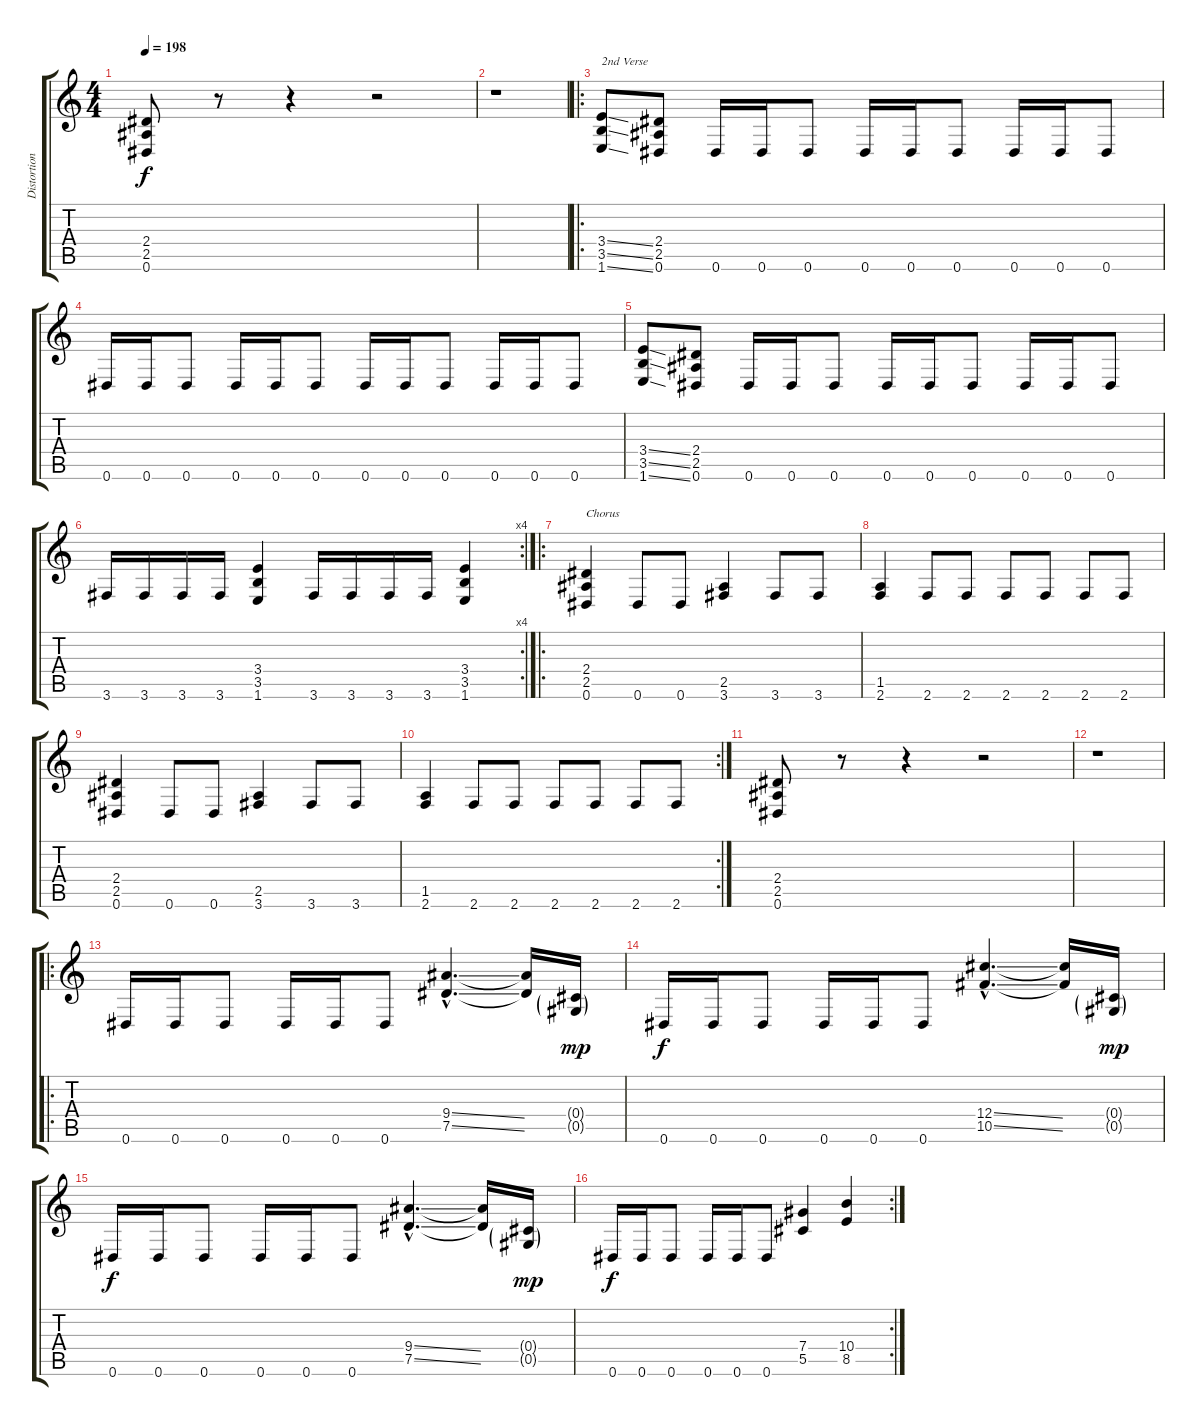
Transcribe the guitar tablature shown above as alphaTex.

\track ("Distortion Guitar I" "Distortion") {instrument distortionguitar}
\staff {score tabs}
\tuning (Eb4 Bb3 Gb3 Db3 Ab2 Eb2) {hide}
\ts (4 4)
\tempo 198
\clef g2
\ks c
(2.4 2.5 0.6).8{dy f} r.8 r.4 r.2 |
r.1 |
\ro
(3.4{ss} 3.5{ss} 1.6{ss}).8{txt "2nd Verse"} (2.4 2.5 0.6).8 0.6.16 0.6.16 0.6.8 0.6.16 0.6.16 0.6.8 0.6.16 0.6.16 0.6.8 |
0.6.16 0.6.16 0.6.8 0.6.16 0.6.16 0.6.8 0.6.16 0.6.16 0.6.8 0.6.16 0.6.16 0.6.8 |
(3.4{ss} 3.5{ss} 1.6{ss}).8 (2.4 2.5 0.6).8 0.6.16 0.6.16 0.6.8 0.6.16 0.6.16 0.6.8 0.6.16 0.6.16 0.6.8 |
\rc 4
3.6.16 3.6.16 3.6.16 3.6.16 (3.4 3.5 1.6).4 3.6.16 3.6.16 3.6.16 3.6.16 (3.4 3.5 1.6).4 |
\ro
(2.4 2.5 0.6).4{txt "Chorus"} 0.6.8 0.6.8 (2.5 3.6).4 3.6.8 3.6.8 |
(1.5 2.6).4 2.6.8 2.6.8 2.6.8 2.6.8 2.6.8 2.6.8 |
(2.4 2.5 0.6).4 0.6.8 0.6.8 (2.5 3.6).4 3.6.8 3.6.8 |
\rc 2
(1.5 2.6).4 2.6.8 2.6.8 2.6.8 2.6.8 2.6.8 2.6.8 |
(2.4 2.5 0.6).8 r.8 r.4 r.2 |
r.1 |
\ro
0.6.16 0.6.16 0.6.8 0.6.16 0.6.16 0.6.8 (9.4{ss hac} 7.5{ss hac}).4{d} (9.4{t} 7.5{t}).16 (0.4{g} 0.5{g}).16{dy mp} |
0.6.16{dy f} 0.6.16 0.6.8 0.6.16 0.6.16 0.6.8 (12.4{ss hac} 10.5{ss hac}).4{d} (12.4{t} 10.5{t}).16 (0.4{g} 0.5{g}).16{dy mp} |
0.6.16{dy f} 0.6.16 0.6.8 0.6.16 0.6.16 0.6.8 (9.4{ss hac} 7.5{ss hac}).4{d} (9.4{t} 7.5{t}).16 (0.4{g} 0.5{g}).16{dy mp} |
\rc 2
0.6.16{dy f} 0.6.16 0.6.8 0.6.16 0.6.16 0.6.8 (7.4 5.5).4 (10.4 8.5).4
